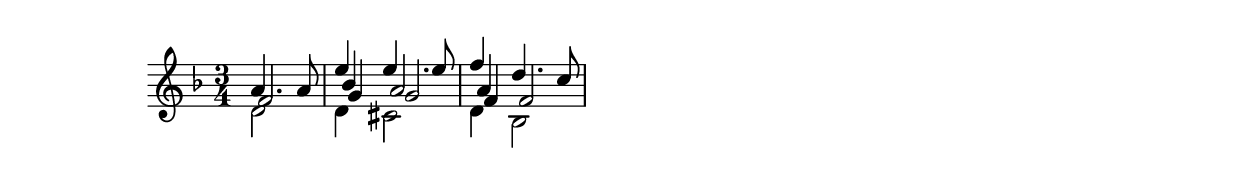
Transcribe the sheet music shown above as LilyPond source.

%% Do not edit this file; it is auto-generated from LSR http://lsr.dsi.unimi.it
%% This file is in the public domain.
\version "2.12.0"

\header {
  lsrtags = "simultaneous-notes"

 doctitlees = "Voces adicionales para evitar colisiones"
 texidoces = "
En ciertos casos de polifonía compleja, se necesitan voces adicionales
para evitar colisiones entre las notas.  Las voces adicionales se
añaden definiendo una variable que utiliza la función de Scheme
context-spec-music.

"

%% Translation of GIT committish :<0364058d18eb91836302a567c18289209d6e9706>
  texidocde = "
Ein einigen Fällen von sehr komplexer polyphoner Musik sind zusätzliche
Stimmen notwendig, um Zusammestöße zwischen den Noten zu vermeiden.
Wenn mehr als vier parallele Stimmen benötigt werden, können zusätzliche
Stimmen definiert werden, indem eine Variable mit der Funktion
@code{context-spec-music} definiert wird.

"
  doctitlede = "Zusätzliche Stimmen, um Zusammenstöße zu vermeiden"

  texidoc = "
In some instances of complex polyphonic music, additional voices are
necessary to prevent collisions between notes.  If more than four
parallel voices are needed, additional voices can be added by defining
a variable using the Scheme function @code{context-spec-music}.

"
  doctitle = "Additional voices to avoid collisions"
} % begin verbatim

voiceFive = #(context-spec-music (make-voice-props-set 4) 'Voice)
\relative c'' {
  \time 3/4 \key d \minor \partial 2
  <<
    { \voiceOne
      a4. a8
      e'4 e4. e8
      f4 d4. c8
    } \\ {
      \voiceThree
      f,2
      bes4 a2
      a4 s2
    } \\ {
      \voiceFive
      s2
      g4 g2
      f4 f2
    } \\ {
      \voiceTwo
      d2
      d4 cis2
      d4 bes2
    }
  >>
}
